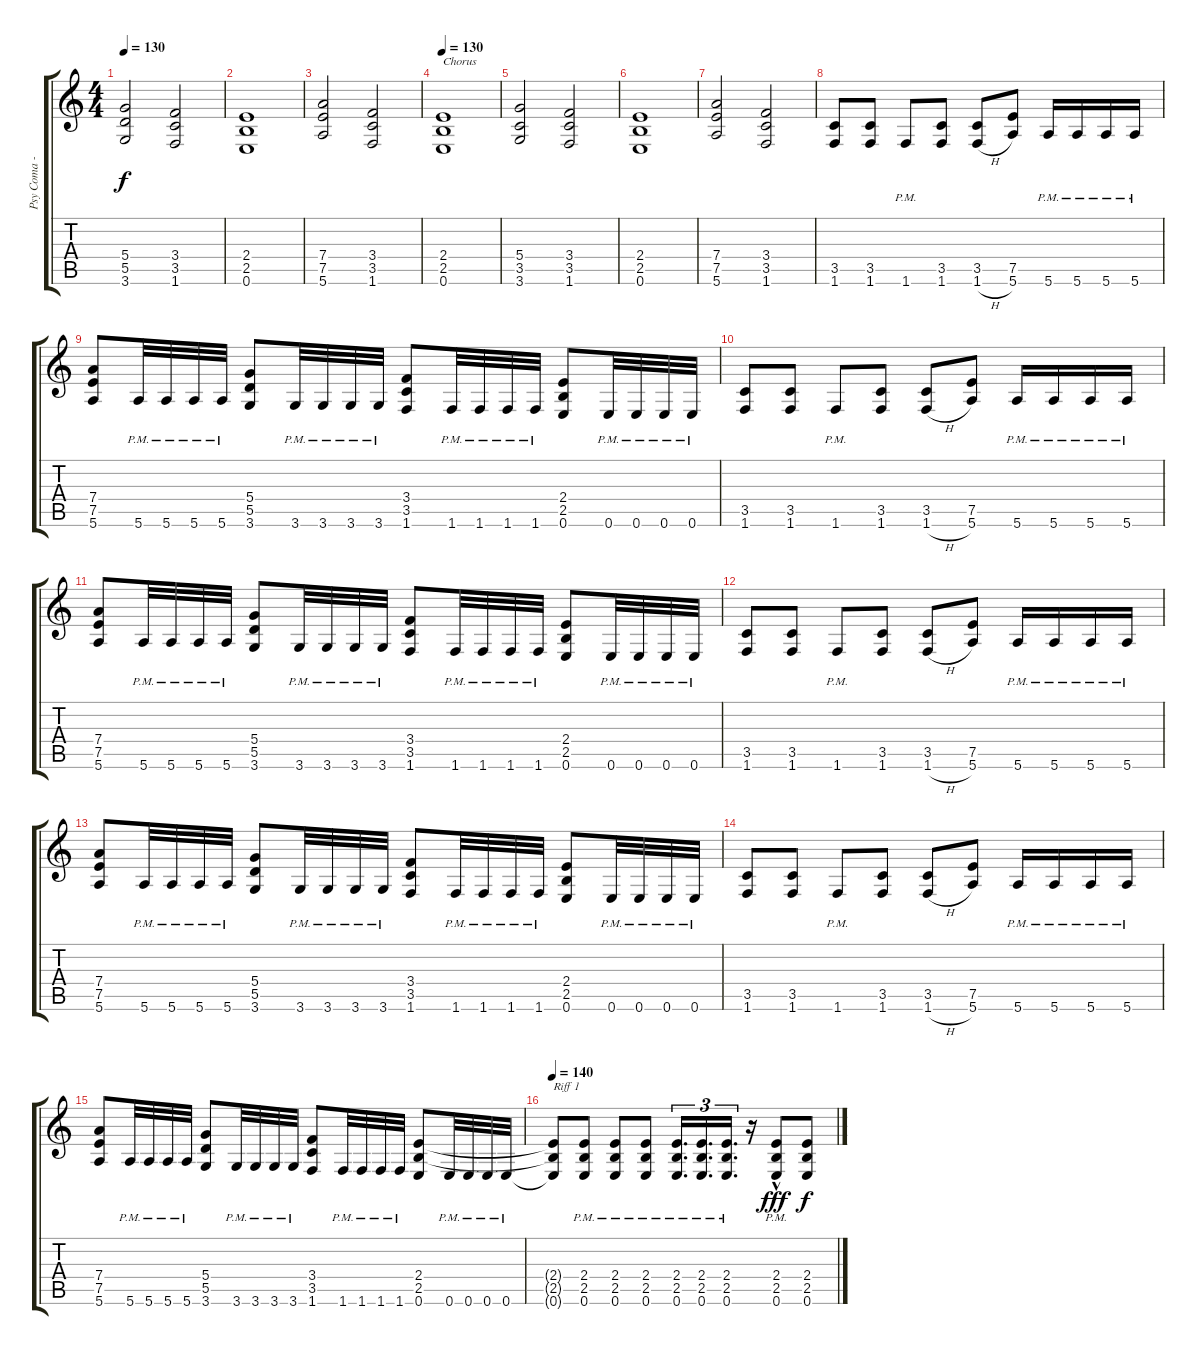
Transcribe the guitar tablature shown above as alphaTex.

\track ("Psy Coma - Guitar" "Psy Coma -") {instrument distortionguitar}
\staff {score tabs}
\tuning (E4 B3 G3 D3 A2 E2) {hide}
\ts (4 4)
\tempo 130
\clef g2
\ks c
(5.4 5.5 3.6).2{dy f} (3.4 3.5 1.6).2 |
(2.4 2.5 0.6).1 |
(7.4 7.5 5.6).2 (3.4 3.5 1.6).2 |
\tempo 130
(2.4 2.5 0.6).1{txt "Chorus"} |
(5.4 3.5 3.6).2 (3.4 3.5 1.6).2 |
(2.4 2.5 0.6).1 |
(7.4 7.5 5.6).2 (3.4 3.5 1.6).2 |
(3.5 1.6).8 (3.5 1.6).8 1.6{pm}.8 (3.5 1.6).8 (3.5 1.6{h}).8 (7.5 5.6).8 5.6{pm}.16 5.6{pm}.16 5.6{pm}.16 5.6{pm}.16 |
(7.4 7.5 5.6).8 5.6{pm}.32 5.6{pm}.32 5.6{pm}.32 5.6{pm}.32 (5.4 5.5 3.6).8 3.6{pm}.32 3.6{pm}.32 3.6{pm}.32 3.6{pm}.32 (3.4 3.5 1.6).8 1.6{pm}.32 1.6{pm}.32 1.6{pm}.32 1.6{pm}.32 (2.4 2.5 0.6).8 0.6{pm}.32 0.6{pm}.32 0.6{pm}.32 0.6{pm}.32 |
(3.5 1.6).8 (3.5 1.6).8 1.6{pm}.8 (3.5 1.6).8 (3.5 1.6{h}).8 (7.5 5.6).8 5.6{pm}.16 5.6{pm}.16 5.6{pm}.16 5.6{pm}.16 |
(7.4 7.5 5.6).8 5.6{pm}.32 5.6{pm}.32 5.6{pm}.32 5.6{pm}.32 (5.4 5.5 3.6).8 3.6{pm}.32 3.6{pm}.32 3.6{pm}.32 3.6{pm}.32 (3.4 3.5 1.6).8 1.6{pm}.32 1.6{pm}.32 1.6{pm}.32 1.6{pm}.32 (2.4 2.5 0.6).8 0.6{pm}.32 0.6{pm}.32 0.6{pm}.32 0.6{pm}.32 |
(3.5 1.6).8 (3.5 1.6).8 1.6{pm}.8 (3.5 1.6).8 (3.5 1.6{h}).8 (7.5 5.6).8 5.6{pm}.16 5.6{pm}.16 5.6{pm}.16 5.6{pm}.16 |
(7.4 7.5 5.6).8 5.6{pm}.32 5.6{pm}.32 5.6{pm}.32 5.6{pm}.32 (5.4 5.5 3.6).8 3.6{pm}.32 3.6{pm}.32 3.6{pm}.32 3.6{pm}.32 (3.4 3.5 1.6).8 1.6{pm}.32 1.6{pm}.32 1.6{pm}.32 1.6{pm}.32 (2.4 2.5 0.6).8 0.6{pm}.32 0.6{pm}.32 0.6{pm}.32 0.6{pm}.32 |
(3.5 1.6).8 (3.5 1.6).8 1.6{pm}.8 (3.5 1.6).8 (3.5 1.6{h}).8 (7.5 5.6).8 5.6{pm}.16 5.6{pm}.16 5.6{pm}.16 5.6{pm}.16 |
(7.4 7.5 5.6).8 5.6{pm}.32 5.6{pm}.32 5.6{pm}.32 5.6{pm}.32 (5.4 5.5 3.6).8 3.6{pm}.32 3.6{pm}.32 3.6{pm}.32 3.6{pm}.32 (3.4 3.5 1.6).8 1.6{pm}.32 1.6{pm}.32 1.6{pm}.32 1.6{pm}.32 (2.4 2.5 0.6).8 0.6{pm}.32 0.6{pm}.32 0.6{pm}.32 0.6{pm}.32 |
\tempo 140
(2.4{t} 2.5{t} 0.6{t}).8{txt "Riff 1" volume 16} (2.4 2.5{pm} 0.6{pm}).8 (2.4{pm} 2.5{pm} 0.6{pm}).8 (2.4{pm} 2.5{pm} 0.6{pm}).8 (2.4{pm} 2.5{pm} 0.6{pm}).16{d tu (3 2)} (2.4{pm} 2.5{pm} 0.6{pm}).16{d tu (3 2)} (2.4{pm} 2.5{pm} 0.6{pm}).16{d tu (3 2)} r.16 (2.4{pm} 2.5{pm} 0.6{hac pm}).8{dy fff} (2.4 2.5 0.6).8{dy f}
